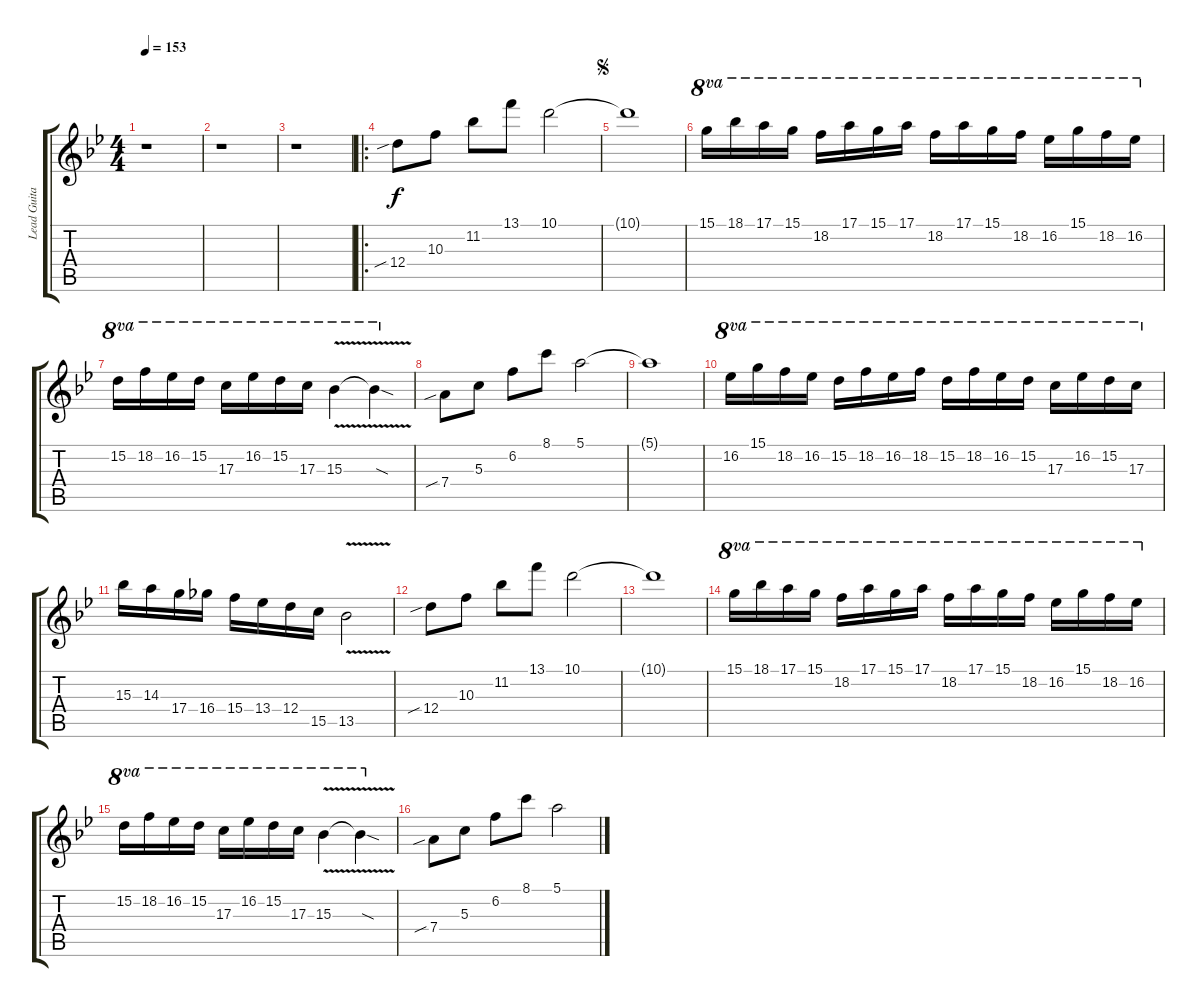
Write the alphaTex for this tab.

\track ("Lead Guitar" "Lead Guita") {instrument distortionguitar}
\staff {score tabs}
\tuning (E4 B3 G3 D3 A2 E2) {hide}
\ts (4 4)
\tempo 153
\clef g2
\ks bb
r.1{dy f instrument distortionguitar} |
r.1 |
r.1 |
\ro
12.4{sib}.8 10.3.8 11.2.8 13.1.8 10.1.2 |
\jump segno
10.1{t}.1 |
15.1.16{ot 8va} 18.1.16{ot 8va} 17.1.16{ot 8va} 15.1.16{ot 8va} 18.2.16{ot 8va} 17.1.16{ot 8va} 15.1.16{ot 8va} 17.1.16{ot 8va} 18.2.16{ot 8va} 17.1.16{ot 8va} 15.1.16{ot 8va} 18.2.16{ot 8va} 16.2.16{ot 8va} 15.1.16{ot 8va} 18.2.16{ot 8va} 16.2.16{ot 8va} |
15.2.16{ot 8va} 18.2.16{ot 8va} 16.2.16{ot 8va} 15.2.16{ot 8va} 17.3.16{ot 8va} 16.2.16{ot 8va} 15.2.16{ot 8va} 17.3.16{ot 8va} 15.3{v}.4{ot 8va} 15.3{sod t}.4{ot 8va} |
7.4{sib}.8 5.3.8 6.2.8 8.1.8 5.1.2 |
5.1{t}.1 |
16.2.16{ot 8va} 15.1.16{ot 8va} 18.2.16{ot 8va} 16.2.16{ot 8va} 15.2.16{ot 8va} 18.2.16{ot 8va} 16.2.16{ot 8va} 18.2.16{ot 8va} 15.2.16{ot 8va} 18.2.16{ot 8va} 16.2.16{ot 8va} 15.2.16{ot 8va} 17.3.16{ot 8va} 16.2.16{ot 8va} 15.2.16{ot 8va} 17.3.16{ot 8va} |
15.3.16 14.3.16 17.4.16 16.4.16 15.4.16 13.4.16 12.4.16 15.5.16 13.5{v}.2 |
12.4{sib}.8 10.3.8 11.2.8 13.1.8 10.1.2 |
10.1{t}.1 |
15.1.16{ot 8va} 18.1.16{ot 8va} 17.1.16{ot 8va} 15.1.16{ot 8va} 18.2.16{ot 8va} 17.1.16{ot 8va} 15.1.16{ot 8va} 17.1.16{ot 8va} 18.2.16{ot 8va} 17.1.16{ot 8va} 15.1.16{ot 8va} 18.2.16{ot 8va} 16.2.16{ot 8va} 15.1.16{ot 8va} 18.2.16{ot 8va} 16.2.16{ot 8va} |
15.2.16{ot 8va} 18.2.16{ot 8va} 16.2.16{ot 8va} 15.2.16{ot 8va} 17.3.16{ot 8va} 16.2.16{ot 8va} 15.2.16{ot 8va} 17.3.16{ot 8va} 15.3{v}.4{ot 8va} 15.3{sod t}.4{ot 8va} |
7.4{sib}.8 5.3.8 6.2.8 8.1.8 5.1.2
